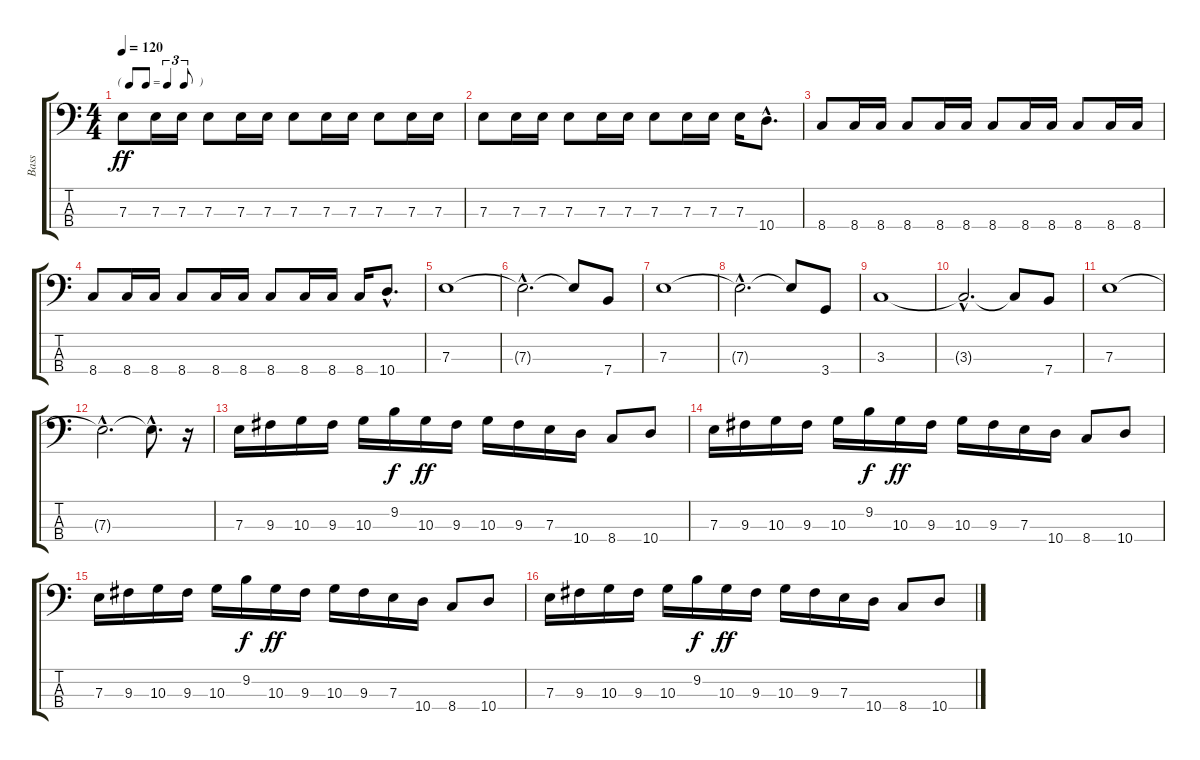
\track ("Bass" "Bass") {instrument electricbassfinger}
\staff {score tabs}
\tuning (G2 D2 A1 E1) {hide}
\ts (4 4)
\tf triplet8th
\tempo 120
\clef f4
\ks c
7.3.8{dy ff} 7.3.16 7.3.16 7.3.8 7.3.16 7.3.16 7.3.8 7.3.16 7.3.16 7.3.8 7.3.16 7.3.16 |
7.3.8 7.3.16 7.3.16 7.3.8 7.3.16 7.3.16 7.3.8 7.3.16 7.3.16 7.3.16 10.4{hac}.8{d} |
8.4.8 8.4.16 8.4.16 8.4.8 8.4.16 8.4.16 8.4.8 8.4.16 8.4.16 8.4.8 8.4.16 8.4.16 |
8.4.8 8.4.16 8.4.16 8.4.8 8.4.16 8.4.16 8.4.8 8.4.16 8.4.16 8.4.16 10.4{hac}.8{d} |
7.3.1 |
7.3{hac t}.2{d} 7.3{t}.8 7.4.8 |
7.3.1 |
7.3{hac t}.2{d} 7.3{t}.8 3.4.8 |
3.3.1 |
3.3{hac t}.2{d} 3.3{t}.8 7.4.8 |
7.3.1 |
7.3{hac t}.2{d} 7.3{hac t}.8{d} r.16 |
7.3.16 9.3.16 10.3.16 9.3.16 10.3.16 9.2.16{dy f} 10.3.16{dy ff} 9.3.16 10.3.16 9.3.16 7.3.16 10.4.16 8.4.8 10.4.8 |
7.3.16 9.3.16 10.3.16 9.3.16 10.3.16 9.2.16{dy f} 10.3.16{dy ff} 9.3.16 10.3.16 9.3.16 7.3.16 10.4.16 8.4.8 10.4.8 |
7.3.16 9.3.16 10.3.16 9.3.16 10.3.16 9.2.16{dy f} 10.3.16{dy ff} 9.3.16 10.3.16 9.3.16 7.3.16 10.4.16 8.4.8 10.4.8 |
7.3.16 9.3.16 10.3.16 9.3.16 10.3.16 9.2.16{dy f} 10.3.16{dy ff} 9.3.16 10.3.16 9.3.16 7.3.16 10.4.16 8.4.8 10.4.8
